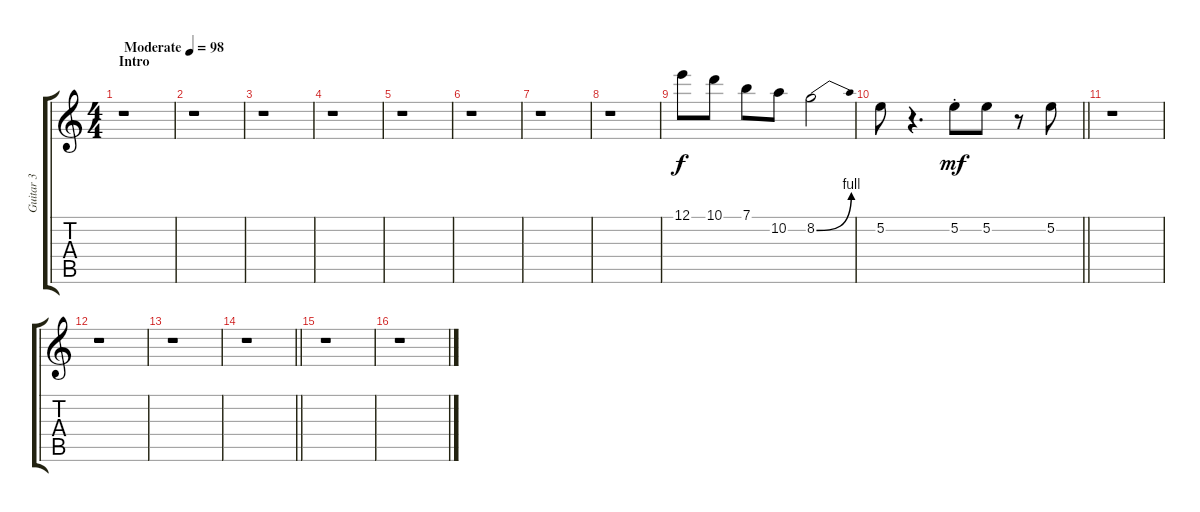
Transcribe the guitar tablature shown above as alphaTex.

\track ("Guitar 3" "Guitar 3") {instrument acousticguitarsteel}
\staff {score tabs}
\tuning (E4 B3 G3 D3 A2 E2) {hide}
\ts (4 4)
\section ("" "Intro")
\tempo (98 "Moderate")
\clef g2
\ks c
r.1{dy f instrument acousticguitarsteel} |
r.1 |
r.1 |
r.1 |
r.1 |
r.1 |
r.1 |
r.1 |
12.1.8{instrument harmonica} 10.1.8 7.1.8 10.2.8 8.2{be (bend 0 0 60 4)}.2 |
\barLineRight lightlight
5.2.8 r.4{d} 5.2{st}.8{dy mf} 5.2.8 r.8 5.2.8 |
\section ("" "")
r.1 |
r.1 |
r.1 |
\barLineRight lightlight
r.1 |
\section ("" "")
r.1 |
r.1
